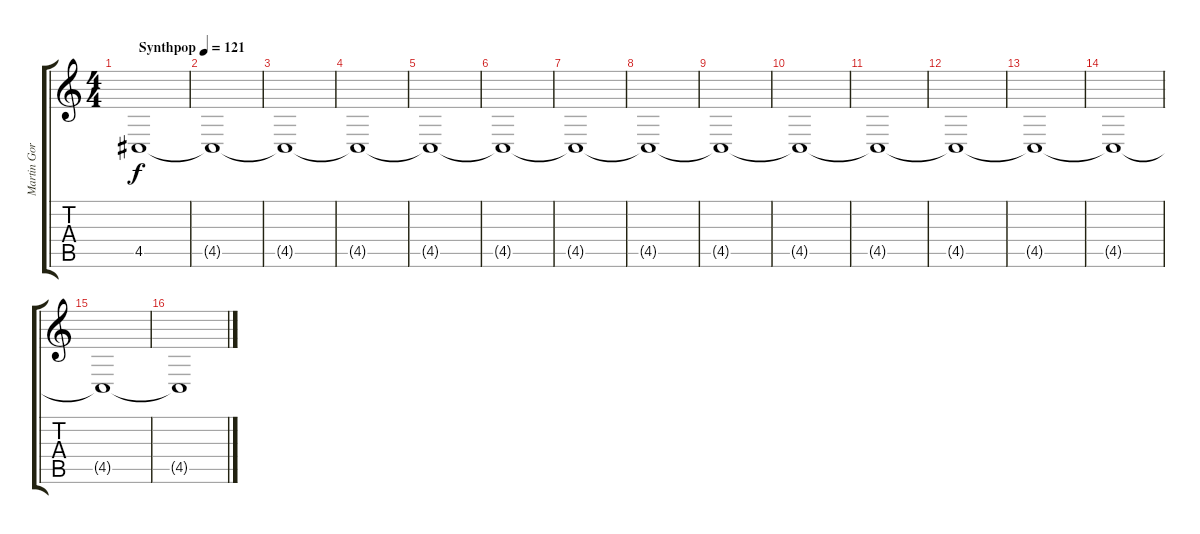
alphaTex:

\track ("Martin Gore - Synth I" "Martin Gor") {instrument fx7echoes}
\staff {score tabs}
\tuning (E4 B3 G3 D3 A2 E2) {hide}
\ts (4 4)
\tempo (121 "Synthpop")
\clef g2
\ks c
4.5.1{dy f instrument fx7echoes} |
4.5{t}.1 |
4.5{t}.1 |
4.5{t}.1 |
4.5{t}.1 |
4.5{t}.1 |
4.5{t}.1 |
4.5{t}.1 |
4.5{t}.1 |
4.5{t}.1 |
4.5{t}.1 |
4.5{t}.1 |
4.5{t}.1 |
4.5{t}.1 |
4.5{t}.1 |
4.5{t}.1
